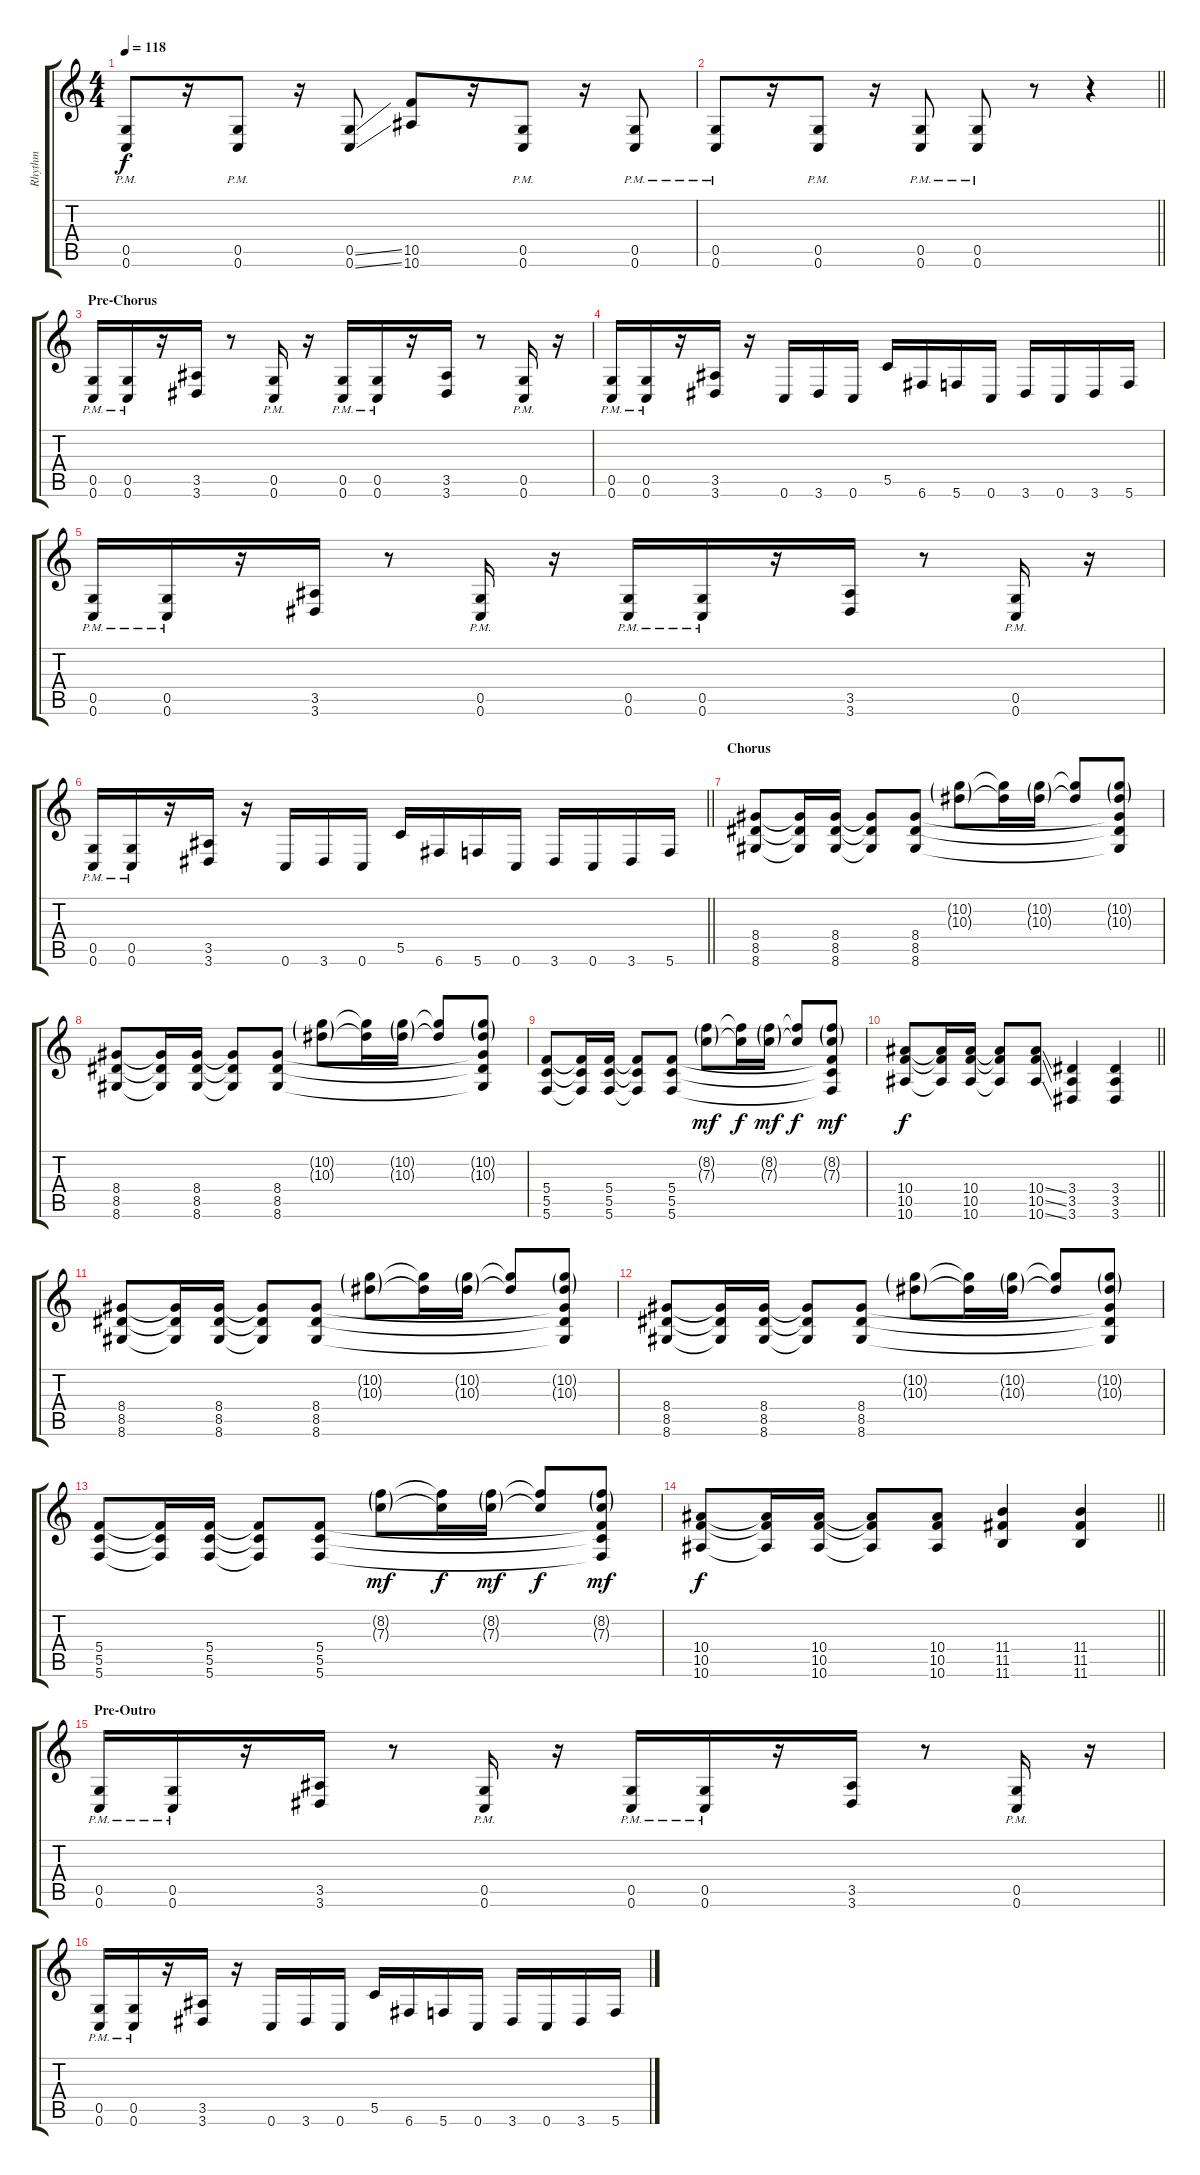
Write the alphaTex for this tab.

\track ("Rhythm" "Rhythm") {instrument distortionguitar}
\staff {score tabs}
\tuning (D4 A3 F3 C3 G2 C2) {hide}
\ts (4 4)
\tempo 118
\clef g2
\ks c
(0.5{pm} 0.6{pm}).8{dy f} r.16 (0.5{pm} 0.6{pm}).8 r.16 (0.5{ss} 0.6{ss}).8 (10.5 10.6).8 r.16 (0.5{pm} 0.6{pm}).8 r.16 (0.5{pm} 0.6{pm}).8 |
\barLineRight lightlight
(0.5{pm} 0.6{pm}).8 r.16 (0.5{pm} 0.6{pm}).8 r.16 (0.5{pm} 0.6{pm}).8 (0.5{pm} 0.6{pm}).8 r.8 r.4 |
\section ("" "Pre-Chorus")
(0.5{pm} 0.6{pm}).16 (0.5{pm} 0.6{pm}).16 r.16 (3.5 3.6).16 r.8 (0.5{pm} 0.6{pm}).16 r.16 (0.5{pm} 0.6{pm}).16 (0.5{pm} 0.6{pm}).16 r.16 (3.5 3.6).16 r.8 (0.5{pm} 0.6{pm}).16 r.16 |
(0.5{pm} 0.6{pm}).16 (0.5{pm} 0.6{pm}).16 r.16 (3.5 3.6).16 r.16 0.6.16 3.6.16 0.6.16 5.5.16 6.6.16 5.6.16 0.6.16 3.6.16 0.6.16 3.6.16 5.6.16 |
(0.5{pm} 0.6{pm}).16 (0.5{pm} 0.6{pm}).16 r.16 (3.5 3.6).16 r.8 (0.5{pm} 0.6{pm}).16 r.16 (0.5{pm} 0.6{pm}).16 (0.5{pm} 0.6{pm}).16 r.16 (3.5 3.6).16 r.8 (0.5{pm} 0.6{pm}).16 r.16 |
\barLineRight lightlight
(0.5{pm} 0.6{pm}).16 (0.5{pm} 0.6{pm}).16 r.16 (3.5 3.6).16 r.16 0.6.16 3.6.16 0.6.16 5.5.16 6.6.16 5.6.16 0.6.16 3.6.16 0.6.16 3.6.16 5.6.16 |
\section ("" "Chorus")
(8.4 8.5 8.6).8 (8.4{t} 8.5{t} 8.6{t}).16 (8.4 8.5 8.6).16 (8.4{t} 8.5{t} 8.6{t}).8 (8.4 8.5 8.6).8 (10.2{g} 10.3{g}).8 (10.2{t} 10.3{t}).16 (10.2{g} 10.3{g}).16 (10.2{t} 10.3{t}).8 (10.2{g} 10.3{g} 8.4{t} 8.5{t} 8.6{t}).8 |
(8.4 8.5 8.6).8 (8.4{t} 8.5{t} 8.6{t}).16 (8.4 8.5 8.6).16 (8.4{t} 8.5{t} 8.6{t}).8 (8.4 8.5 8.6).8 (10.2{g} 10.3{g}).8 (10.2{t} 10.3{t}).16 (10.2{g} 10.3{g}).16 (10.2{t} 10.3{t}).8 (10.2{g} 10.3{g} 8.4{t} 8.5{t} 8.6{t}).8 |
(5.4 5.5 5.6).8 (5.4{t} 5.5{t} 5.6{t}).16 (5.4 5.5 5.6).16 (5.4{t} 5.5{t} 5.6{t}).8 (5.4 5.5 5.6).8 (8.2{g} 7.3{g}).8{dy mf} (8.2{t} 7.3{t}).16{dy f} (8.2{g} 7.3{g}).16{dy mf} (8.2{t} 7.3{t}).8{dy f} (8.2{g} 7.3{g} 5.4{t} 5.5{t} 5.6{t}).8{dy mf} |
\barLineRight lightlight
(10.4 10.5 10.6).8{dy f} (10.4{t} 10.5{t} 10.6{t}).16 (10.4 10.5 10.6).16 (10.4{t} 10.5{t} 10.6{t}).8 (10.4{ss} 10.5{ss} 10.6{ss}).8 (3.4 3.5 3.6).4 (3.4 3.5 3.6).4 |
(8.4 8.5 8.6).8 (8.4{t} 8.5{t} 8.6{t}).16 (8.4 8.5 8.6).16 (8.4{t} 8.5{t} 8.6{t}).8 (8.4 8.5 8.6).8 (10.2{g} 10.3{g}).8 (10.2{t} 10.3{t}).16 (10.2{g} 10.3{g}).16 (10.2{t} 10.3{t}).8 (10.2{g} 10.3{g} 8.4{t} 8.5{t} 8.6{t}).8 |
(8.4 8.5 8.6).8 (8.4{t} 8.5{t} 8.6{t}).16 (8.4 8.5 8.6).16 (8.4{t} 8.5{t} 8.6{t}).8 (8.4 8.5 8.6).8 (10.2{g} 10.3{g}).8 (10.2{t} 10.3{t}).16 (10.2{g} 10.3{g}).16 (10.2{t} 10.3{t}).8 (10.2{g} 10.3{g} 8.4{t} 8.5{t} 8.6{t}).8 |
(5.4 5.5 5.6).8 (5.4{t} 5.5{t} 5.6{t}).16 (5.4 5.5 5.6).16 (5.4{t} 5.5{t} 5.6{t}).8 (5.4 5.5 5.6).8 (8.2{g} 7.3{g}).8{dy mf} (8.2{t} 7.3{t}).16{dy f} (8.2{g} 7.3{g}).16{dy mf} (8.2{t} 7.3{t}).8{dy f} (8.2{g} 7.3{g} 5.4{t} 5.5{t} 5.6{t}).8{dy mf} |
\barLineRight lightlight
(10.4 10.5 10.6).8{dy f} (10.4{t} 10.5{t} 10.6{t}).16 (10.4 10.5 10.6).16 (10.4{t} 10.5{t} 10.6{t}).8 (10.4 10.5 10.6).8 (11.4 11.5 11.6).4 (11.4 11.5 11.6).4 |
\section ("" "Pre-Outro")
(0.5{pm} 0.6{pm}).16 (0.5{pm} 0.6{pm}).16 r.16 (3.5 3.6).16 r.8 (0.5{pm} 0.6{pm}).16 r.16 (0.5{pm} 0.6{pm}).16 (0.5{pm} 0.6{pm}).16 r.16 (3.5 3.6).16 r.8 (0.5{pm} 0.6{pm}).16 r.16 |
(0.5{pm} 0.6{pm}).16 (0.5{pm} 0.6{pm}).16 r.16 (3.5 3.6).16 r.16 0.6.16 3.6.16 0.6.16 5.5.16 6.6.16 5.6.16 0.6.16 3.6.16 0.6.16 3.6.16 5.6.16
